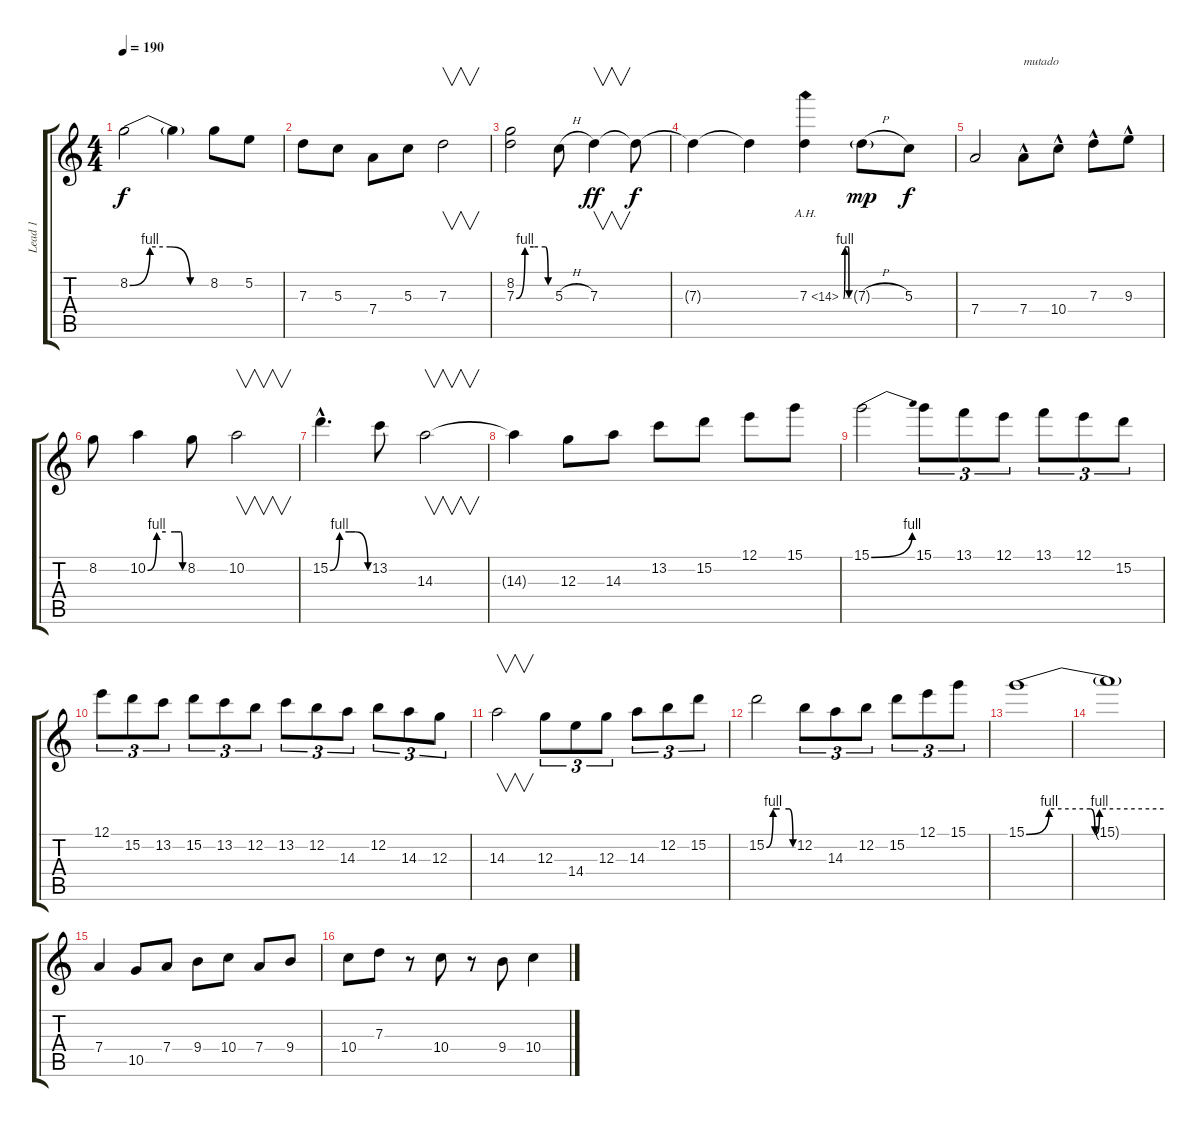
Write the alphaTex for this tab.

\track ("Lead 1" "Lead 1") {instrument overdrivenguitar}
\staff {score tabs}
\tuning (E4 B3 G3 D3 A2 E2) {hide}
\ts (4 4)
\tempo 190
\clef g2
\ks c
8.2{be (custom 0 0 15 4 30 4 45 0 60 0)}.2{dy f} 8.2{t}.4 8.2.8 5.2.8 |
7.3.8 5.3.8 7.4.8 5.3.8 7.3.2{v} |
(8.2 7.3{be (custom 0 0 15 4 30 4 50 4 55 0 60 0)}).2 5.3{h}.8 7.3.4{v dy ff} 7.3{t}.8{dy f} |
7.3{t}.4 7.3{t}.4 7.3{be (custom 0 0 15 4 30 4 55 4 58 0 60 0) ah 7}.4 7.3{h g}.8{dy mp} 5.3.8{dy f} |
7.4.2 7.4{hac}.8{txt "mutado"} 10.4{hac}.8 7.3{hac}.8 9.3{hac}.8 |
8.2.8 10.2{be (custom 0 0 15 4 30 4 45 4 55 4 58 0 60 0)}.4 8.2.8 10.2.2{v} |
15.2{be (custom 0 0 15 4 30 4 40 4 60 0) hac}.4{d} 13.2.8 14.3.2{v} |
14.3{t}.4 12.3.8 14.3.8 13.2.8 15.2.8 12.1.8 15.1.8 |
15.1{be (bend 0 0 60 4)}.2 15.1.8{tu (3 2)} 13.1.8{tu (3 2)} 12.1.8{tu (3 2)} 13.1.8{tu (3 2)} 12.1.8{tu (3 2)} 15.2.8{tu (3 2)} |
12.1.8{tu (3 2)} 15.2.8{tu (3 2)} 13.2.8{tu (3 2)} 15.2.8{tu (3 2)} 13.2.8{tu (3 2)} 12.2.8{tu (3 2)} 13.2.8{tu (3 2)} 12.2.8{tu (3 2)} 14.3.8{tu (3 2)} 12.2.8{tu (3 2)} 14.3.8{tu (3 2)} 12.3.8{tu (3 2)} |
14.3.2{v} 12.3.8{tu (3 2)} 14.4.8{tu (3 2)} 12.3.8{tu (3 2)} 14.3.8{tu (3 2)} 12.2.8{tu (3 2)} 15.2.8{tu (3 2)} |
15.2{be (custom 0 0 15 4 30 4 51 4 60 0)}.2 12.2.8{tu (3 2)} 14.3.8{tu (3 2)} 12.2.8{tu (3 2)} 15.2.8{tu (3 2)} 12.1.8{tu (3 2)} 15.1.8{tu (3 2)} |
15.1{be (custom 0 0 10 4 28 4 30 0 32 4 60 4)}.1 |
15.1{t}.1 |
7.4.4 10.5.8 7.4.8 9.4.8 10.4.8 7.4.8 9.4.8 |
10.4.8 7.3.8 r.8 10.4.8 r.8 9.4.8 10.4.4
